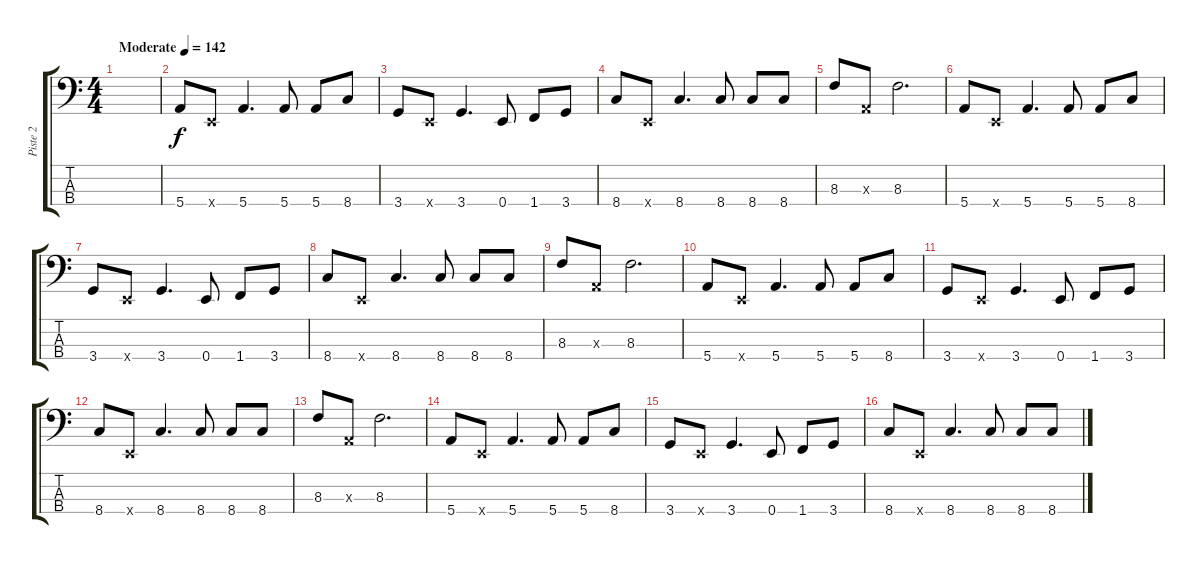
\track ("Piste 2" "Piste 2") {instrument electricbassfinger}
\staff {score tabs}
\tuning (G2 D2 A1 E1) {hide}
\ts (4 4)
\tempo (142 "Moderate")
\clef f4
\ks c
|
5.4.8 0.4{x}.8 5.4.4{d} 5.4.8 5.4.8 8.4.8 |
3.4.8 0.4{x}.8 3.4.4{d} 0.4.8 1.4.8 3.4.8 |
8.4.8 0.4{x}.8 8.4.4{d} 8.4.8 8.4.8 8.4.8 |
8.3.8 0.3{x}.8 8.3.2{d} |
5.4.8 0.4{x}.8 5.4.4{d} 5.4.8 5.4.8 8.4.8 |
3.4.8 0.4{x}.8 3.4.4{d} 0.4.8 1.4.8 3.4.8 |
8.4.8 0.4{x}.8 8.4.4{d} 8.4.8 8.4.8 8.4.8 |
8.3.8 0.3{x}.8 8.3.2{d} |
5.4.8 0.4{x}.8 5.4.4{d} 5.4.8 5.4.8 8.4.8 |
3.4.8 0.4{x}.8 3.4.4{d} 0.4.8 1.4.8 3.4.8 |
8.4.8 0.4{x}.8 8.4.4{d} 8.4.8 8.4.8 8.4.8 |
8.3.8 0.3{x}.8 8.3.2{d} |
5.4.8 0.4{x}.8 5.4.4{d} 5.4.8 5.4.8 8.4.8 |
3.4.8 0.4{x}.8 3.4.4{d} 0.4.8 1.4.8 3.4.8 |
8.4.8 0.4{x}.8 8.4.4{d} 8.4.8 8.4.8 8.4.8
